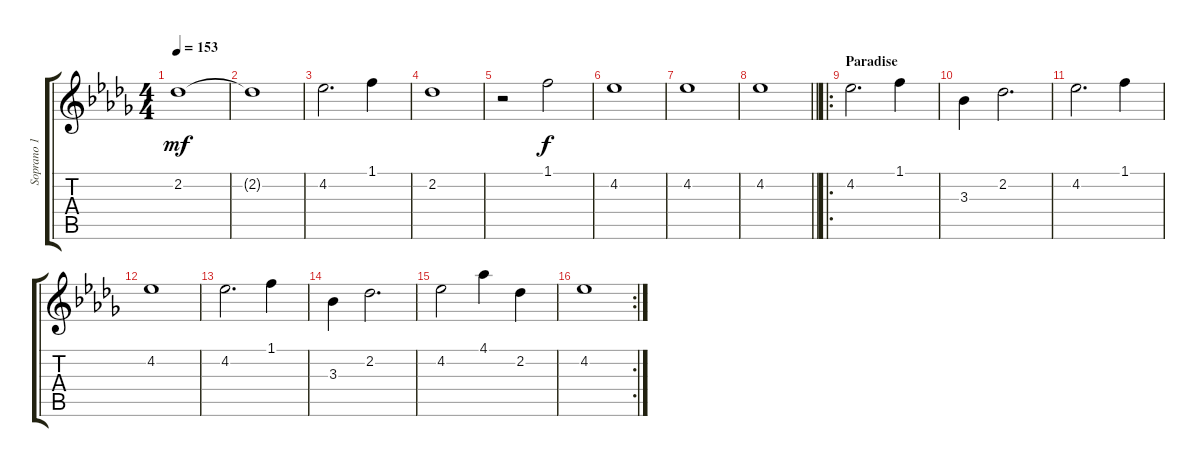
\track ("Soprano 1" "Soprano 1") {instrument choiraahs}
\staff {score tabs}
\tuning (E5 B4 G4 D4 A3 E3) {hide}
\ts (4 4)
\tempo 153
\clef g2
\ks bbminor
2.2{t}.1{dy mf} |
2.2{t}.1 |
4.2.2{d} 1.1.4 |
2.2.1 |
r.2 1.1.2{dy f} |
4.2.1 |
4.2.1 |
\barLineRight lightlight
4.2.1 |
\ro
\section ("" "Paradise")
4.2.2{d} 1.1.4 |
3.3.4 2.2.2{d} |
4.2.2{d} 1.1.4 |
4.2.1 |
4.2.2{d} 1.1.4 |
3.3.4 2.2.2{d} |
4.2.2 4.1.4 2.2.4 |
\rc 2
4.2.1
